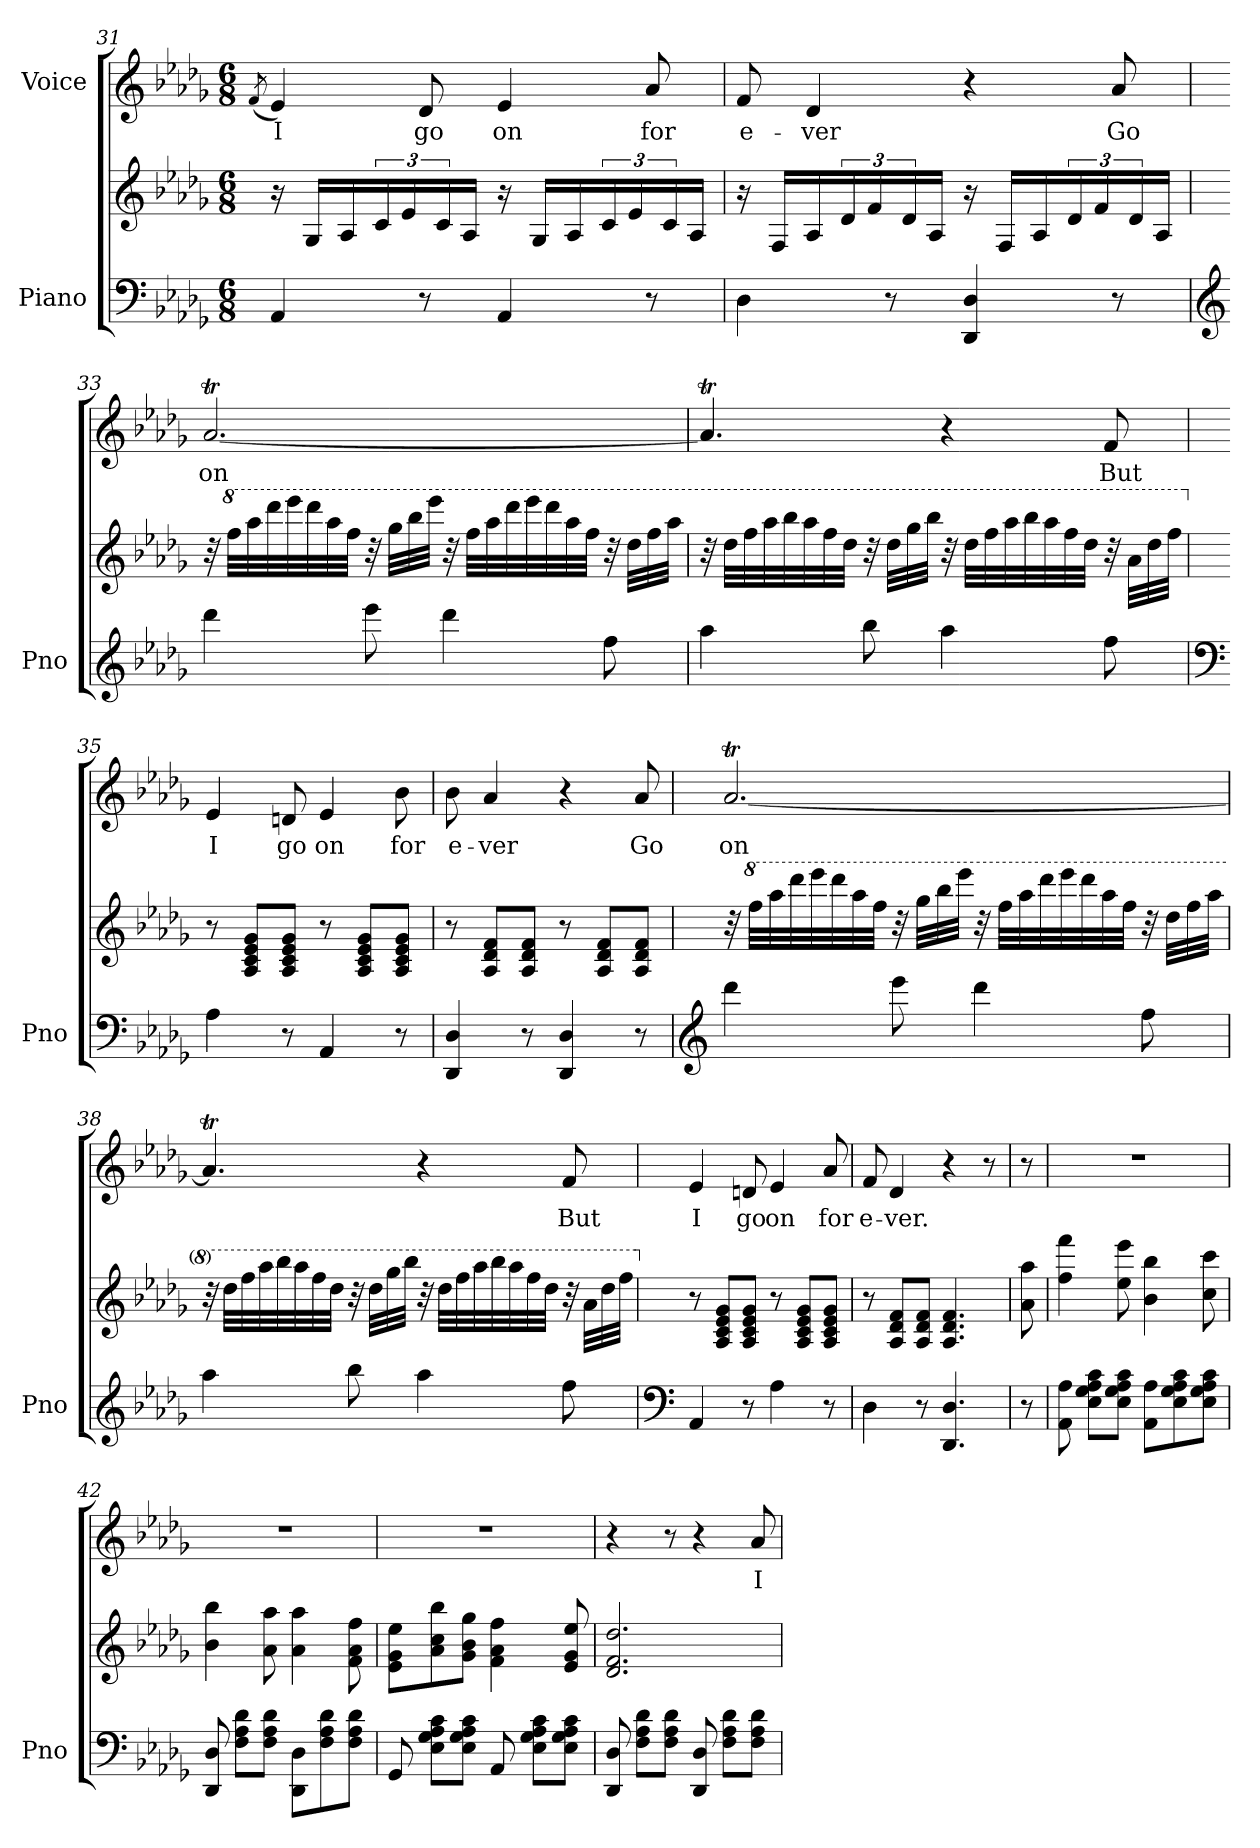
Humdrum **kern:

**kern	**kern	**kern	**text
*part2	*part2	*part1	*part1
*staff3	*staff2	*staff1	*staff1
*I"Piano	*	*I"Voice	*
*I'Pno	*	*	*
!!LO:LB:g=z
*clefF4	*clefG2	*clefG2	*
*k[b-e-a-d-g-]	*k[b-e-a-d-g-]	*k[b-e-a-d-g-]	*
*M6/8	*M6/8	*M6/8	*
=31	=31	=31	=31
.	.	(8qf/	.
!	!	!	!LO:LY:b
4AA-/	16r	4e-/)	I
.	16G-/LL	.	.
.	16A-/	.	.
.	24c/	.	.
.	24e-/	.	.
!	!	!	!LO:LY:b
8r	.	8d-/	go
.	24c/	.	.
.	16A-/JJ	.	.
!	!	!	!LO:LY:b
4AA-/	16r	4e-/	on
.	16G-/LL	.	.
.	16A-/	.	.
.	24c/	.	.
.	24e-/	.	.
!	!	!	!LO:LY:b
8r	.	8a-/	for
.	24c/	.	.
.	16A-/JJ	.	.
!!LO:PB:g=z
=32	=32	=32	=32
!	!	!	!LO:LY:b
4D-\	16r	8f/	e-
.	16F/LL	.	.
!	!	!	!LO:LY:b
.	16A-/	4d-/	-ver
.	24d-/	.	.
.	24f/	.	.
8r	.	.	.
.	24d-/	.	.
.	16A-/JJ	.	.
4DD-/ 4D-/	16r	4r	.
.	16F/LL	.	.
.	16A-/	.	.
.	24d-/	.	.
.	24f/	.	.
!	!	!	!LO:LY:b
8r	.	8a-/	Go
.	24d-/	.	.
.	16A-/JJ	.	.
!!LO:LB:g=z
=33	=33	=33	=33
*clefG2	*	*	*
!	!	!	!LO:LY:b
4ddd-\	32r	[2.a-T/	on
*	*8va	*	*
.	32fff\LLL	.	.
.	32aaa-\	.	.
.	32dddd-\	.	.
.	32eeee-\	.	.
.	32dddd-\	.	.
.	32aaa-\	.	.
.	32fff\JJJ	.	.
8eee-\	32r	.	.
.	32ggg-\LLL	.	.
.	32bbb-\	.	.
.	32eeee-\JJJ	.	.
4ddd-\	32r	.	.
.	32fff\LLL	.	.
.	32aaa-\	.	.
.	32dddd-\	.	.
.	32eeee-\	.	.
.	32dddd-\	.	.
.	32aaa-\	.	.
.	32fff\JJJ	.	.
8ff\	32r	.	.
.	32ddd-\LLL	.	.
.	32fff\	.	.
.	32aaa-\JJJ	.	.
!!LO:LB:g=z
=34	=34	=34	=34
4aa-\	32r	4.a-T/]	.
.	32ddd-\LLL	.	.
.	32fff\	.	.
.	32aaa-\	.	.
.	32bbb-\	.	.
.	32aaa-\	.	.
.	32fff\	.	.
.	32ddd-\JJJ	.	.
8bb-\	32r	.	.
.	32ddd-\LLL	.	.
.	32ggg-\	.	.
.	32bbb-\JJJ	.	.
4aa-\	32r	4r	.
.	32ddd-\LLL	.	.
.	32fff\	.	.
.	32aaa-\	.	.
.	32bbb-\	.	.
.	32aaa-\	.	.
.	32fff\	.	.
.	32ddd-\JJJ	.	.
!	!	!	!LO:LY:b
8ff\	32r	8f/	But
.	32aa-\LLL	.	.
.	32ddd-\	.	.
.	32fff\JJJ	.	.
=35	=35	=35	=35
*clefF4	*	*	*
*	*X8va	*	*
!	!	!	!LO:LY:b
4A-\	8r	4e-/	I
.	8A-/ 8c/ 8e-/ 8g-/L	.	.
!	!	!	!LO:LY:b
8r	8A-/ 8c/ 8e-/ 8g-/J	8dn/	go
!	!	!	!LO:LY:b
4AA-/	8r	4e-/	on
.	8A-/ 8c/ 8e-/ 8g-/L	.	.
!	!	!	!LO:LY:b
8r	8A-/ 8c/ 8e-/ 8g-/J	8b-\	for
!!LO:LB:g=z
=36	=36	=36	=36
!	!	!	!LO:LY:b
4DD-/ 4D-/	8r	8b-\	e-
!	!	!	!LO:LY:b
.	8A-/ 8d-/ 8f/L	4a-/	-ver
8r	8A-/ 8d-/ 8f/J	.	.
4DD-/ 4D-/	8r	4r	.
.	8A-/ 8d-/ 8f/L	.	.
!	!	!	!LO:LY:b
8r	8A-/ 8d-/ 8f/J	8a-/	Go
=37	=37	=37	=37
*clefG2	*	*	*
!	!	!	!LO:LY:b
4ddd-\	32r	[2.a-T/	on
*	*8va	*	*
.	32fff\LLL	.	.
.	32aaa-\	.	.
.	32dddd-\	.	.
.	32eeee-\	.	.
.	32dddd-\	.	.
.	32aaa-\	.	.
.	32fff\JJJ	.	.
8eee-\	32r	.	.
.	32ggg-\LLL	.	.
.	32bbb-\	.	.
.	32eeee-\JJJ	.	.
4ddd-\	32r	.	.
.	32fff\LLL	.	.
.	32aaa-\	.	.
.	32dddd-\	.	.
.	32eeee-\	.	.
.	32dddd-\	.	.
.	32aaa-\	.	.
.	32fff\JJJ	.	.
8ff\	32r	.	.
.	32ddd-\LLL	.	.
.	32fff\	.	.
.	32aaa-\JJJ	.	.
!!LO:PB:g=z
=38	=38	=38	=38
4aa-\	32r	4.a-T/]	.
.	32ddd-\LLL	.	.
.	32fff\	.	.
.	32aaa-\	.	.
.	32bbb-\	.	.
.	32aaa-\	.	.
.	32fff\	.	.
.	32ddd-\JJJ	.	.
8bb-\	32r	.	.
.	32ddd-\LLL	.	.
.	32ggg-\	.	.
.	32bbb-\JJJ	.	.
4aa-\	32r	4r	.
.	32ddd-\LLL	.	.
.	32fff\	.	.
.	32aaa-\	.	.
.	32bbb-\	.	.
.	32aaa-\	.	.
.	32fff\	.	.
.	32ddd-\JJJ	.	.
!	!	!	!LO:LY:b
8ff\	32r	8f/	But
.	32aa-\LLL	.	.
.	32ddd-\	.	.
.	32fff\JJJ	.	.
=39	=39	=39	=39
*clefF4	*	*	*
*	*X8va	*	*
!	!	!	!LO:LY:b
4AA-/	8r	4e-/	I
.	8A-/ 8c/ 8e-/ 8g-/L	.	.
!	!	!	!LO:LY:b
8r	8A-/ 8c/ 8e-/ 8g-/J	8dn/	go
!	!	!	!LO:LY:b
4A-\	8r	4e-/	on
.	8A-/ 8c/ 8e-/ 8g-/L	.	.
!	!	!	!LO:LY:b
8r	8A-/ 8c/ 8e-/ 8g-/J	8a-/	for
!!LO:LB:g=z
=40	=40	=40	=40
!	!	!	!LO:LY:b
4D-\	8r	8f/	e-
!	!	!	!LO:LY:b
.	8A-/ 8d-/ 8f/L	4d-/	-ver.
8r	8A-/ 8d-/ 8f/J	.	.
4.DD-/ 4.D-/	4.A-/ 4.d-/ 4.f/	4r	.
.	.	8r	.
!!LO:PB:g=z
=40X1	=40X1	=40X1	=40X1
8r	8a-\ 8aa-\	8r	.
=41	=41	=41	=41
8AA-\ 8A-\	4ff\ 4fff\	2.r	.
8E-\ 8G-\ 8A-\ 8c\L	.	.	.
8E-\ 8G-\ 8A-\ 8c\J	8ee-\ 8eee-\	.	.
8AA-\ 8A-\L	4b-\ 4bb-\	.	.
8E-\ 8G-\ 8A-\ 8c\	.	.	.
8E-\ 8G-\ 8A-\ 8c\J	8cc\ 8ccc\	.	.
=42	=42	=42	=42
8DD-/ 8D-/	4b-\ 4bb-\	2.r	.
8F\ 8A-\ 8d-\L	.	.	.
8F\ 8A-\ 8d-\J	8a-\ 8aa-\	.	.
8DD-\ 8D-\L	4a-\ 4aa-\	.	.
8F\ 8A-\ 8d-\	.	.	.
8F\ 8A-\ 8d-\J	8f\ 8a-\ 8ff\	.	.
=43	=43	=43	=43
8GG-/	8e-\ 8g-\ 8ee-\L	2.r	.
8E-\ 8G-\ 8A-\ 8c\L	8a-\ 8cc\ 8bb-\	.	.
8E-\ 8G-\ 8A-\ 8c\J	8g-\ 8b-\ 8gg-\J	.	.
8AA-/	4f\ 4a-\ 4ff\	.	.
8E-\ 8G-\ 8A-\ 8c\L	.	.	.
8E-\ 8G-\ 8A-\ 8c\J	8e-/ 8g-/ 8ee-/	.	.
!!LO:LB:g=z
=44	=44	=44	=44
8DD-/ 8D-/	2.d-/ 2.f/ 2.dd-/	4r	.
8F\ 8A-\ 8d-\L	.	.	.
8F\ 8A-\ 8d-\J	.	8r	.
8DD-/ 8D-/	.	4r	.
8F\ 8A-\ 8d-\L	.	.	.
!	!	!	!LO:LY:b
8F\ 8A-\ 8d-\J	.	8a-/	I
=	=	=	=
*-	*-	*-	*-
